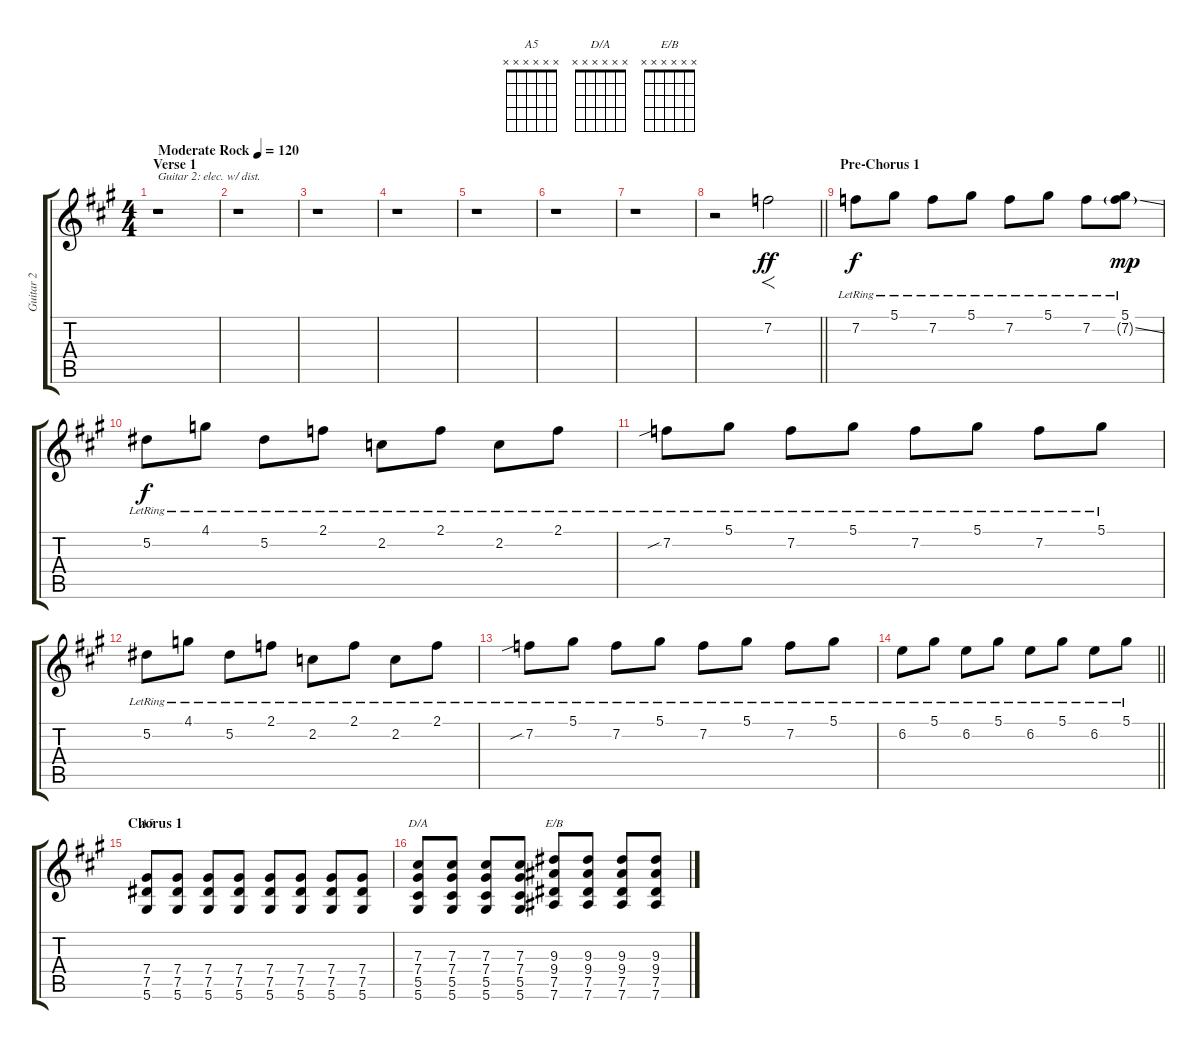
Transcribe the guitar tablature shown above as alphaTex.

\track ("Guitar 2" "Guitar 2") {instrument distortionguitar}
\staff {score tabs}
\tuning (Eb4 Bb3 Gb3 Db3 Ab2 Eb2) {hide}
\chord ("A5" x x x x x x)
\chord ("D/A" x x x x x x)
\chord ("E/B" x x x x x x)
\ts (4 4)
\section ("" "Verse 1")
\tempo (120 "Moderate Rock")
\clef g2
\ks a
r.1{txt "Guitar 2: elec. w/ dist." dy ff instrument distortionguitar} |
r.1 |
r.1 |
r.1 |
r.1 |
r.1 |
r.1 |
\barLineRight lightlight
r.2 7.2.2{f} |
\section ("" "Pre-Chorus 1")
7.2{lr}.8{dy f} 5.1{lr}.8 7.2{lr}.8 5.1{lr}.8 7.2{lr}.8 5.1{lr}.8 7.2{lr}.8 (5.1{lr} 7.2{ss g}).8{dy mp} |
5.2{lr}.8{dy f} 4.1{lr}.8 5.2{lr}.8 2.1{lr}.8 2.2{lr}.8 2.1{lr}.8 2.2{lr}.8 2.1{lr}.8 |
7.2{sib lr}.8 5.1{lr}.8 7.2{lr}.8 5.1{lr}.8 7.2{lr}.8 5.1{lr}.8 7.2{lr}.8 5.1{lr}.8 |
5.2{lr}.8 4.1{lr}.8 5.2{lr}.8 2.1{lr}.8 2.2{lr}.8 2.1{lr}.8 2.2{lr}.8 2.1{lr}.8 |
7.2{sib lr}.8 5.1{lr}.8 7.2{lr}.8 5.1{lr}.8 7.2{lr}.8 5.1{lr}.8 7.2{lr}.8 5.1{lr}.8 |
\barLineRight lightlight
6.2{lr}.8 5.1{lr}.8 6.2{lr}.8 5.1{lr}.8 6.2{lr}.8 5.1{lr}.8 6.2{lr}.8 5.1{lr}.8 |
\section ("" "Chorus 1")
(7.4 7.5 5.6).8{ch "A5"} (7.4 7.5 5.6).8 (7.4 7.5 5.6).8 (7.4 7.5 5.6).8 (7.4 7.5 5.6).8 (7.4 7.5 5.6).8 (7.4 7.5 5.6).8 (7.4 7.5 5.6).8 |
(7.3 7.4 5.5 5.6).8{ch "D/A"} (7.3 7.4 5.5 5.6).8 (7.3 7.4 5.5 5.6).8 (7.3 7.4 5.5 5.6).8 (9.3 9.4 7.5 7.6).8{ch "E/B"} (9.3 9.4 7.5 7.6).8 (9.3 9.4 7.5 7.6).8 (9.3 9.4 7.5 7.6).8
